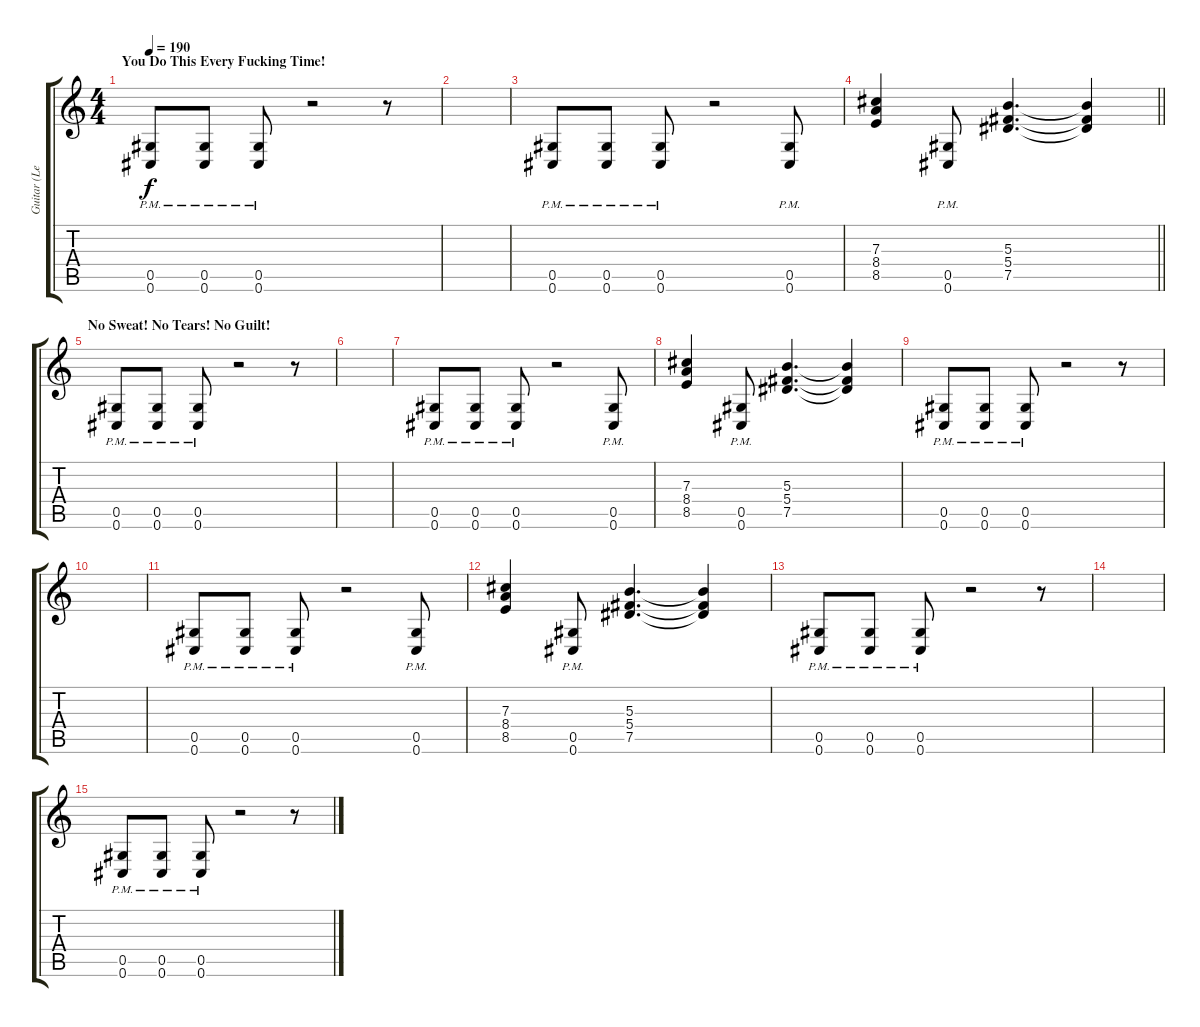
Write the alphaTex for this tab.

\track ("Guitar (Left)" "Guitar (Le") {instrument distortionguitar}
\staff {score tabs}
\tuning (Eb4 Bb3 Gb3 Db3 Ab2 Db2) {hide}
\ts (4 4)
\section ("" "You Do This Every Fucking Time!")
\tempo 190
\clef g2
\ks c
(0.5{pm} 0.6{pm}).8{dy f} (0.5{pm} 0.6{pm}).8 (0.5{pm} 0.6{pm}).8 r.2 r.8 |
|
(0.5{pm} 0.6{pm}).8 (0.5{pm} 0.6{pm}).8 (0.5{pm} 0.6{pm}).8 r.2 (0.5{pm} 0.6{pm}).8 |
\barLineRight lightlight
(7.3 8.4 8.5).4 (0.5{pm} 0.6{pm}).8 (5.3 5.4 7.5).4{d} (5.3{t} 5.4{t} 7.5{t}).4 |
\section ("" "No Sweat! No Tears! No Guilt!")
(0.5{pm} 0.6{pm}).8 (0.5{pm} 0.6{pm}).8 (0.5{pm} 0.6{pm}).8 r.2 r.8 |
|
(0.5{pm} 0.6{pm}).8 (0.5{pm} 0.6{pm}).8 (0.5{pm} 0.6{pm}).8 r.2 (0.5{pm} 0.6{pm}).8 |
(7.3 8.4 8.5).4 (0.5{pm} 0.6{pm}).8 (5.3 5.4 7.5).4{d} (5.3{t} 5.4{t} 7.5{t}).4 |
(0.5{pm} 0.6{pm}).8 (0.5{pm} 0.6{pm}).8 (0.5{pm} 0.6{pm}).8 r.2 r.8 |
|
(0.5{pm} 0.6{pm}).8 (0.5{pm} 0.6{pm}).8 (0.5{pm} 0.6{pm}).8 r.2 (0.5{pm} 0.6{pm}).8 |
(7.3 8.4 8.5).4 (0.5{pm} 0.6{pm}).8 (5.3 5.4 7.5).4{d} (5.3{t} 5.4{t} 7.5{t}).4 |
(0.5{pm} 0.6{pm}).8 (0.5{pm} 0.6{pm}).8 (0.5{pm} 0.6{pm}).8 r.2 r.8 |
|
(0.5{pm} 0.6{pm}).8 (0.5{pm} 0.6{pm}).8 (0.5{pm} 0.6{pm}).8 r.2 r.8
